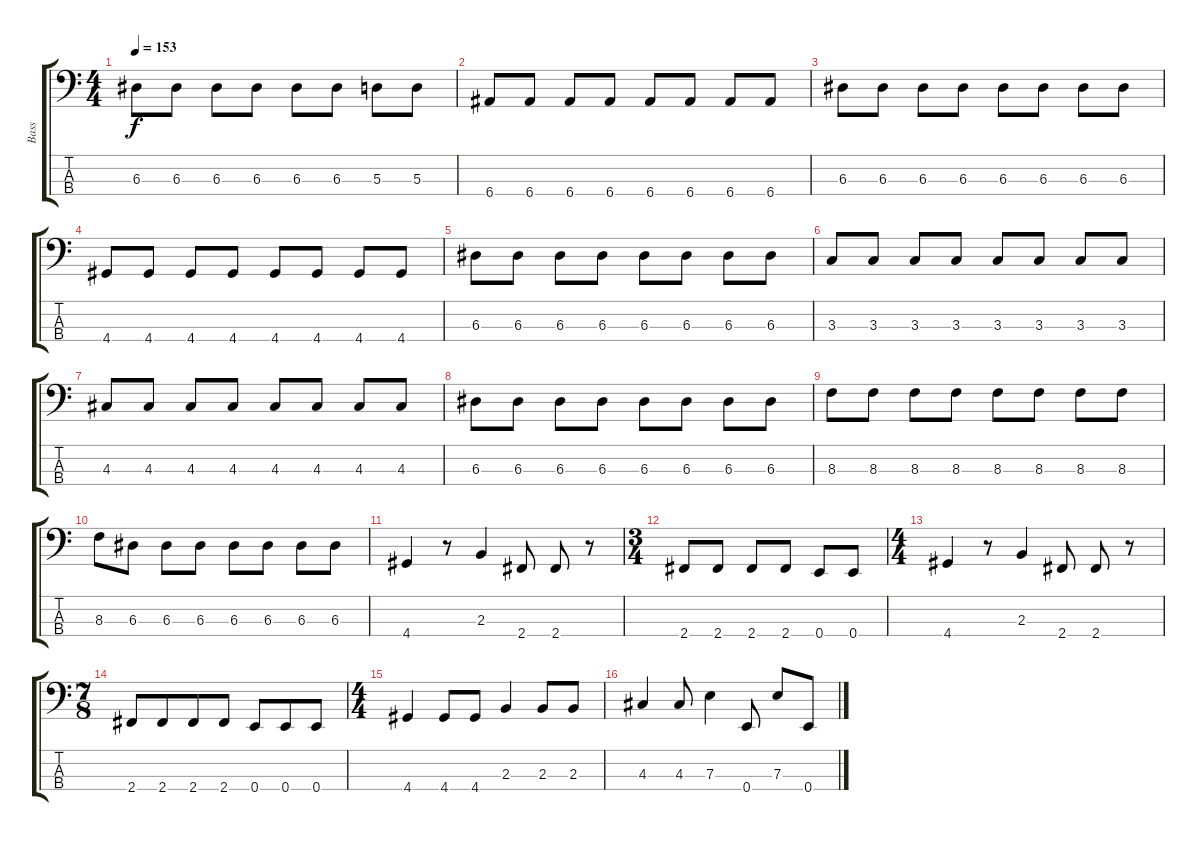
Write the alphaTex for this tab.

\track ("Bass" "Bass") {instrument electricbassfinger}
\staff {score tabs}
\tuning (G2 D2 A1 E1) {hide}
\ts (4 4)
\tempo 153
\clef f4
\ks c
6.3.8{dy f} 6.3.8 6.3.8 6.3.8 6.3.8 6.3.8 5.3.8 5.3.8 |
6.4.8 6.4.8 6.4.8 6.4.8 6.4.8 6.4.8 6.4.8 6.4.8 |
6.3.8 6.3.8 6.3.8 6.3.8 6.3.8 6.3.8 6.3.8 6.3.8 |
4.4.8 4.4.8 4.4.8 4.4.8 4.4.8 4.4.8 4.4.8 4.4.8 |
6.3.8 6.3.8 6.3.8 6.3.8 6.3.8 6.3.8 6.3.8 6.3.8 |
3.3.8 3.3.8 3.3.8 3.3.8 3.3.8 3.3.8 3.3.8 3.3.8 |
4.3.8 4.3.8 4.3.8 4.3.8 4.3.8 4.3.8 4.3.8 4.3.8 |
6.3.8 6.3.8 6.3.8 6.3.8 6.3.8 6.3.8 6.3.8 6.3.8 |
8.3.8 8.3.8 8.3.8 8.3.8 8.3.8 8.3.8 8.3.8 8.3.8 |
8.3.8 6.3.8 6.3.8 6.3.8 6.3.8 6.3.8 6.3.8 6.3.8 |
4.4.4 r.8 2.3.4 2.4.8 2.4.8 r.8 |
\ts (3 4)
2.4.8 2.4.8 2.4.8 2.4.8 0.4.8 0.4.8 |
\ts (4 4)
4.4.4 r.8 2.3.4 2.4.8 2.4.8 r.8 |
\ts (7 8)
2.4.8 2.4.8 2.4.8 2.4.8 0.4.8 0.4.8 0.4.8 |
\ts (4 4)
4.4.4 4.4.8 4.4.8 2.3.4 2.3.8 2.3.8 |
4.3.4 4.3.8 7.3.4 0.4.8 7.3.8 0.4.8
